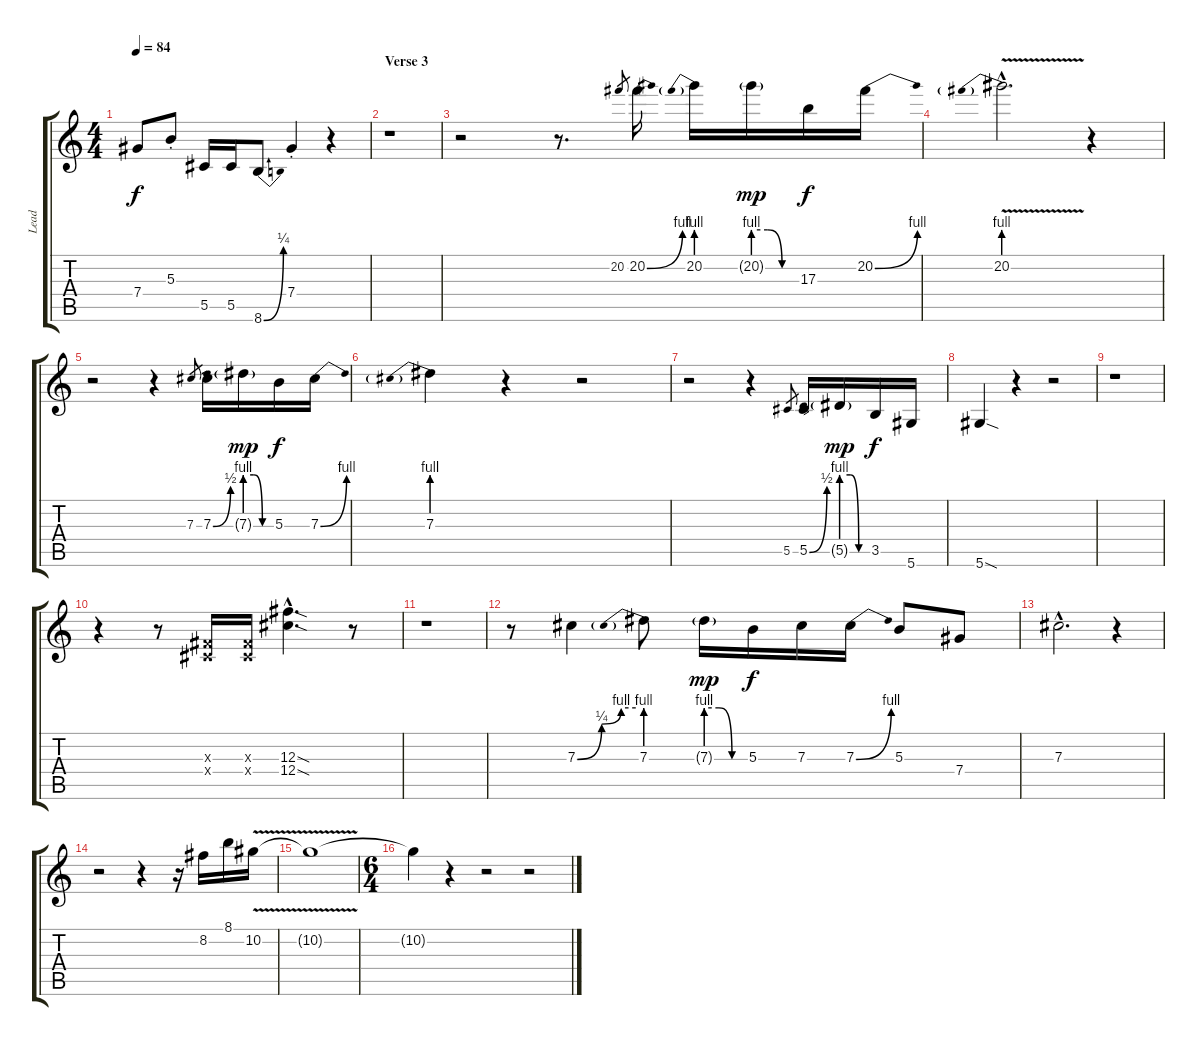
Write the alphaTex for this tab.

\track ("Lead" "Lead") {instrument distortionguitar}
\staff {score tabs}
\tuning (Eb4 Bb3 Gb3 Db3 Ab2 Eb2) {hide}
\ts (4 4)
\tempo 84
\clef g2
\ks c
7.4.8{dy f} 5.3{st}.8 5.5.16 5.5.16 8.6{be (bend 0 0 60 1)}.8 7.4{st}.4 r.4 |
\section ("" "Verse 3")
r.1 |
r.2 r.8{d} 20.2.8{gr} 20.2{be (bend 0 0 60 4)}.16 20.2{be (prebend 0 4 60 4)}.16 20.2{be (custom 0 4 20 4 40 0 60 0) g}.16{dy mp} 17.3.16{dy f} 20.2{be (bend 0 0 60 4)}.16 |
20.2{be (prebend 0 4 60 4) v hac}.2{d} r.4 |
r.2 r.4 7.3.8{gr} 7.3{be (bend 0 0 60 2)}.16 7.3{be (custom 0 4 20 4 40 0 60 0) g}.16{dy mp} 5.3.16{dy f} 7.3{be (bend 0 0 60 4)}.16 |
7.3{be (prebend 0 4 60 4)}.4 r.4 r.2 |
r.2 r.4 5.5.8{gr} 5.5{be (bend 0 0 60 2)}.16 5.5{be (custom 0 4 20 4 40 0 60 0) g}.16{dy mp} 3.5.16{dy f} 5.6.16 |
5.6{sod}.4 r.4 r.2 |
r.1 |
r.4 r.8 (0.3{x} 0.4{x}).16 (0.3{x} 0.4{x}).16 (12.3{sod hac} 12.4{sod hac}).4{d} r.8 |
r.1 |
r.8 7.3{be (custom 0 0 25 1 45 4 60 4)}.4 7.3{be (prebend 0 4 60 4)}.8 7.3{be (custom 0 4 20 4 40 0 60 0) g}.16{dy mp} 5.3.16{dy f} 7.3.16 7.3{be (bend 0 0 60 4)}.16 5.3.8 7.4.8 |
7.3{hac}.2{d} r.4 |
r.2 r.4 r.16 8.2.16 8.1.16 10.2{v}.16 |
10.2{t}.1 |
\ts (6 4)
10.2{t}.4 r.4 r.2 r.2
